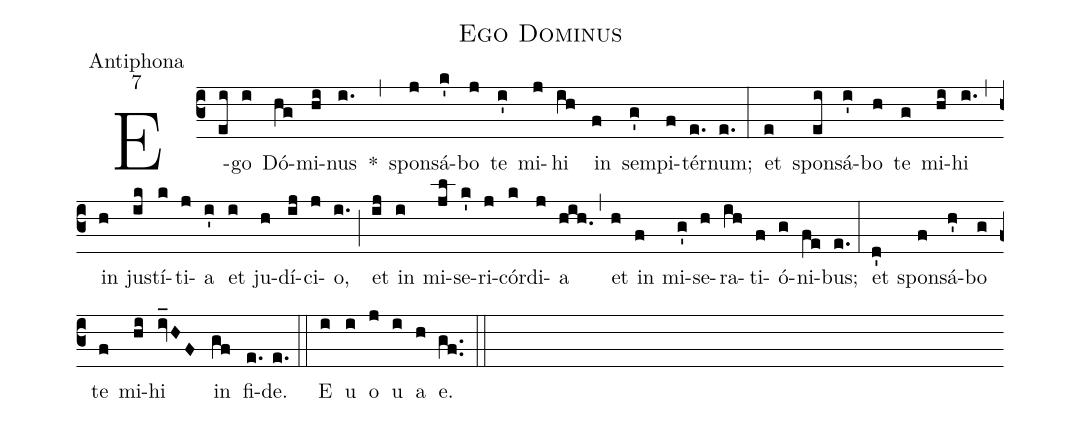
name:Ego Dominus;
office-part:Antiphona;
mode:7;
%%
(c3) E(ei)go(i) Dó(hg)mi(hi)nus(i.) <sp>*</sp>(,) spon(j)sá(k')bo(j) te(i') mi(j)hi(ih) in(f) sem(g')pi(f)tér(e.)num;(e.) (:) et(e) spon(ei)sá(i')bo(h) te(g) mi(hi)hi(i.) (,) in(h) ju(ik)stí(k)ti(j)a(i') et(i) ju(h)dí(ij)ci(j)o,(i.) (;) et(ij) in(i) mi(jl)se(k')ri(j)cór(k)di(j)a(hih.) (,) et(h) in(f) mi(g')se(h)ra(ih)ti(f)ó(g)ni(fe)bus;(e.) (:) et(d') spon(f)sá(h')bo(g) te(f) mi(hi)hi(iv_HF) in(gf) fi(e.)de.(e.) (::)
<eu>E(i) u(i) o(j) u(i) a(h) e.(gf..) </eu>(::)
